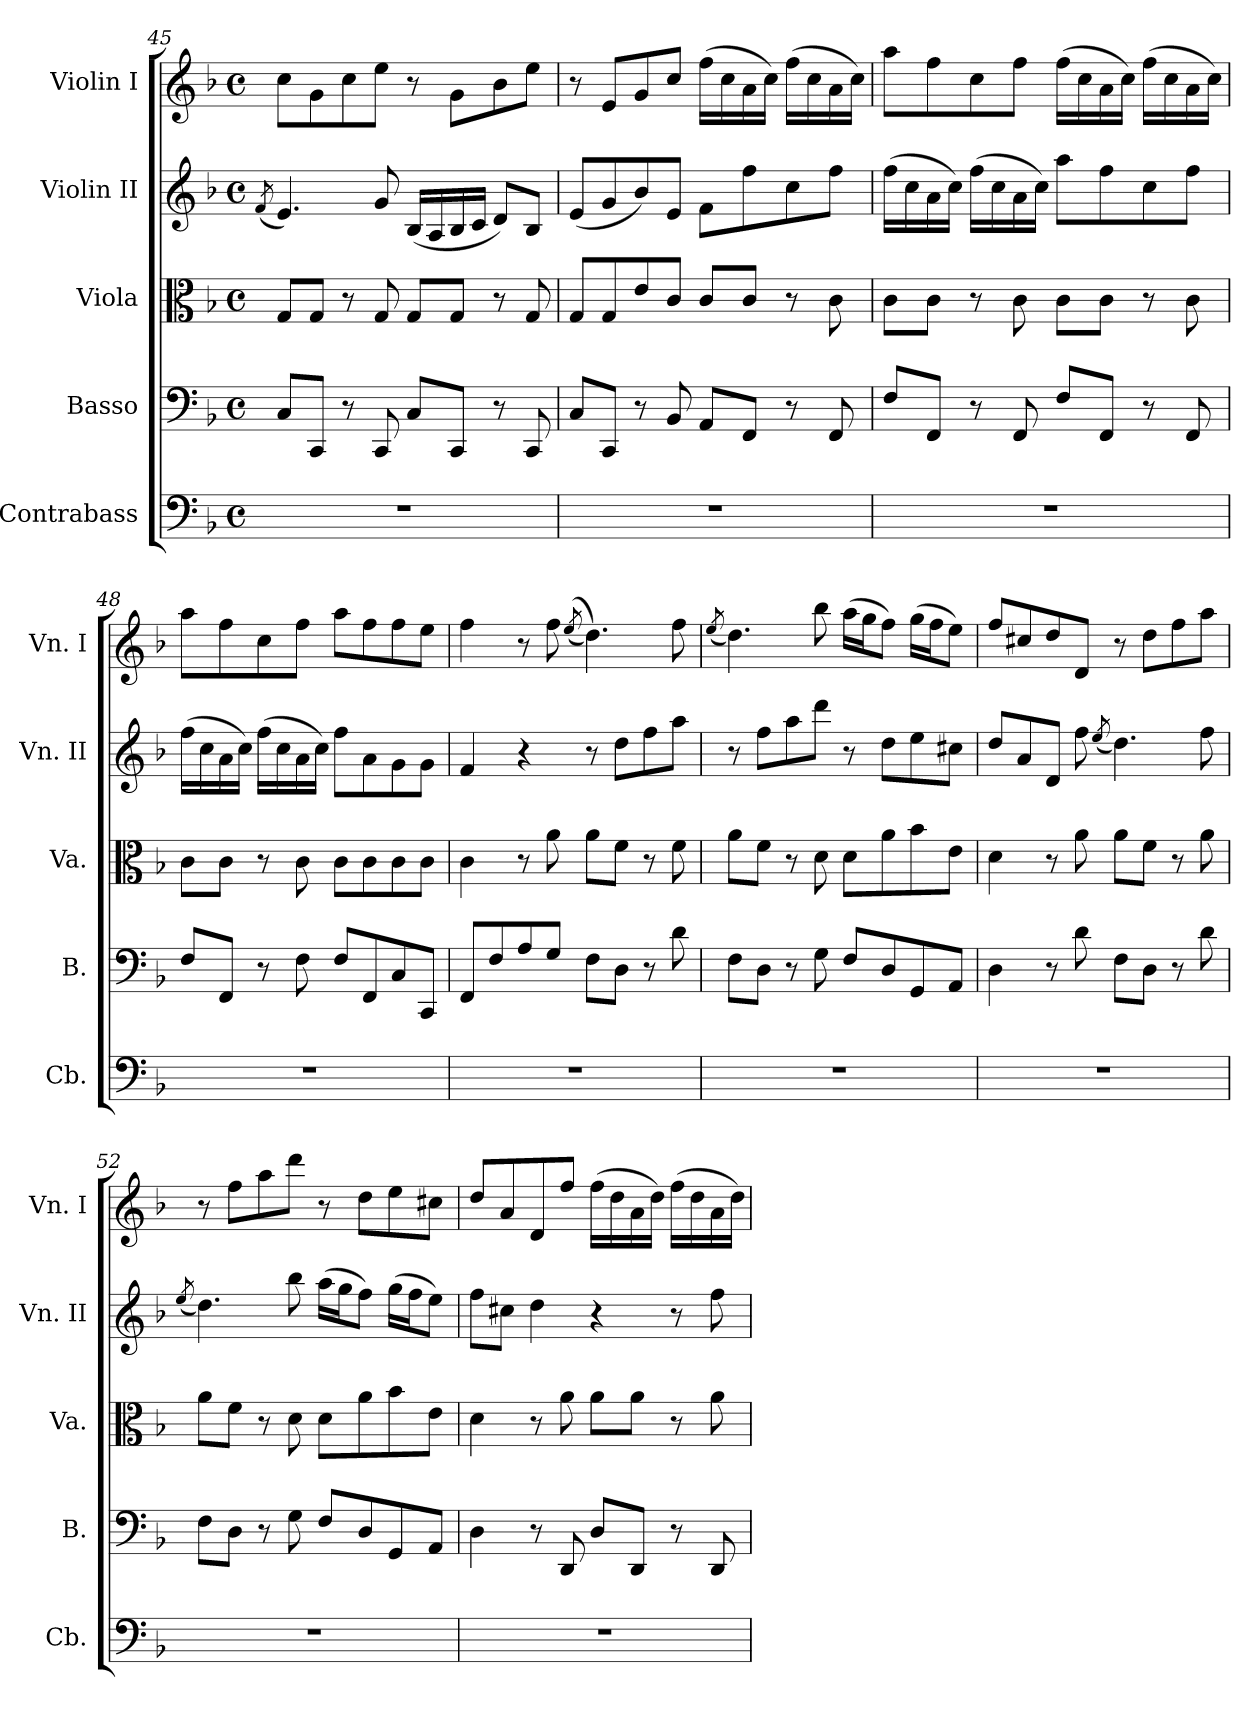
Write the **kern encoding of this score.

**kern	**kern	**kern	**kern	**kern
*part5	*part4	*part3	*part2	*part1
*staff5	*staff4	*staff3	*staff2	*staff1
*I"Contrabass	*I"Basso	*I"Viola	*I"Violin II	*I"Violin I
*I'Cb.	*I'B.	*I'Va.	*I'Vn. II	*I'Vn. I
*clefF4	*clefF4	*clefC3	*clefG2	*clefG2
*ITrd7c12	*	*	*	*
*k[b-]	*k[b-]	*k[b-]	*k[b-]	*k[b-]
*M4/4	*M4/4	*M4/4	*M4/4	*M4/4
*met(c)	*met(c)	*met(c)	*met(c)	*met(c)
=45	=45	=45	=45	=45
.	.	.	(<8qf/	.
1r	8C/L	8G/L	4.e/)	8cc\L
.	8CC/J	8G/J	.	8g\
.	8r	8r	.	8cc\
.	8CC/	8G/	8g/	8ee\J
.	8C/L	8G/L	(<16B-i/LL	8r
.	.	.	16A/	.
.	8CC/J	8G/J	16B-/	8g\L
.	.	.	16c/JJ	.
.	8r	8r	8d/L)	8b-\
.	8CC/	8G/	8B-/J	8ee\J
=46	=46	=46	=46	=46
1r	8C/L	8G/L	(<8e/L	8r
.	8CC/J	8G/	8g/	8e/L
.	8r	8e/	8b-/)	8g/
.	8BB-/	8c/J	8e/J	8cc/J
.	8AA/L	8c/L	8f\L	(>16ff\LL
.	.	.	.	16cc\
.	8FF/J	8c/J	8ff\	16a\
.	.	.	.	16cc\JJ)
.	8r	8r	8cc\	(>16ff\LL
.	.	.	.	16cc\
.	8FF/	8c\	8ff\J	16a\
.	.	.	.	16cc\JJ)
!!LO:LB:g=z
=47	=47	=47	=47	=47
1r	8F/L	8c\L	(>16ff\LL	8aa\L
.	.	.	16cc\	.
.	8FF/J	8c\J	16a\	8ff\
.	.	.	16cc\JJ)	.
.	8r	8r	(>16ff\LL	8cc\
.	.	.	16cc\	.
.	8FF/	8c\	16a\	8ff\J
.	.	.	16cc\JJ)	.
.	8F/L	8c\L	8aa\L	(>16ff\LL
.	.	.	.	16cc\
.	8FF/J	8c\J	8ff\	16a\
.	.	.	.	16cc\JJ)
.	8r	8r	8cc\	(>16ff\LL
.	.	.	.	16cc\
.	8FF/	8c\	8ff\J	16a\
.	.	.	.	16cc\JJ)
=48	=48	=48	=48	=48
1r	8F/L	8c\L	(>16ff\LL	8aa\L
.	.	.	16cc\	.
.	8FF/J	8c\J	16a\	8ff\
.	.	.	16cc\JJ)	.
.	8r	8r	(>16ff\LL	8cc\
.	.	.	16cc\	.
.	8F\	8c\	16a\	8ff\J
.	.	.	16cc\JJ)	.
.	8F/L	8c\L	8ff\L	8aa\L
.	8FF/	8c\	8a\	8ff\
.	8C/	8c\	8g\	8ff\
.	8CC/J	8c\J	8g\J	8ee\J
=49	=49	=49	=49	=49
1r	8FF/L	4c\	4f/	4ff\
.	8F/	.	.	.
.	8A/	8r	4r	8r
.	8G/J	8a\	.	8ff\
.	.	.	.	(<(<8qee/
.	8F\L	8a\L	8r	4.dd\))
.	8D\J	8f\J	8dd\L	.
.	8r	8r	8ff\	.
.	8d\	8f\	8aa\J	8ff\
!!LO:LB:g=z
=50	=50	=50	=50	=50
.	.	.	.	(<8qee/
1r	8F\L	8a\L	8r	4.dd\)
.	8D\J	8f\J	8ff\L	.
.	8r	8r	8aa\	.
.	8G\	8d\	8ddd\J	8bb-\
.	8F/L	8d\L	8r	(>16aa\LL
.	.	.	.	16gg\J
.	8D/	8a\	8dd\L	8ff\J)
.	8GG/	8b-\	8ee\	(>16gg\LL
.	.	.	.	16ff\J
.	8AA/J	8e\J	8cc#X\J	8ee\J)
=51	=51	=51	=51	=51
1r	4D\	4d\	8dd/L	8ff/L
.	.	.	8a/	8cc#X/
.	8r	8r	8d/J	8dd/
.	8d\	8a\	8ff\	8d/J
.	.	.	(<8qee/	.
.	8F\L	8a\L	4.dd\)	8r
.	8D\J	8f\J	.	8dd\L
.	8r	8r	.	8ff\
.	8d\	8a\	8ff\	8aa\J
=52	=52	=52	=52	=52
.	.	.	(<8qee/	.
1r	8F\L	8a\L	4.dd\)	8r
.	8D\J	8f\J	.	8ff\L
.	8r	8r	.	8aa\
.	8G\	8d\	8bb-\	8ddd\J
.	8F/L	8d\L	(>16aa\LL	8r
.	.	.	16gg\J	.
.	8D/	8a\	8ff\J)	8dd\L
.	8GG/	8b-\	(>16gg\LL	8ee\
.	.	.	16ff\J	.
.	8AA/J	8e\J	8ee\J)	8cc#X\J
=53	=53	=53	=53	=53
1r	4D\	4d\	8ff\L	8dd/L
.	.	.	8cc#X\J	8a/
.	8r	8r	4dd\	8d/
.	8DD/	8a\	.	8ff/J
.	8D/L	8a\L	4r	(>16ff\LL
.	.	.	.	16dd\
.	8DD/J	8a\J	.	16a\
.	.	.	.	16dd\JJ)
.	8r	8r	8r	(>16ff\LL
.	.	.	.	16dd\
.	8DD/	8a\	8ff\	16a\
.	.	.	.	16dd\JJ)
=	=	=	=	=
*-	*-	*-	*-	*-
